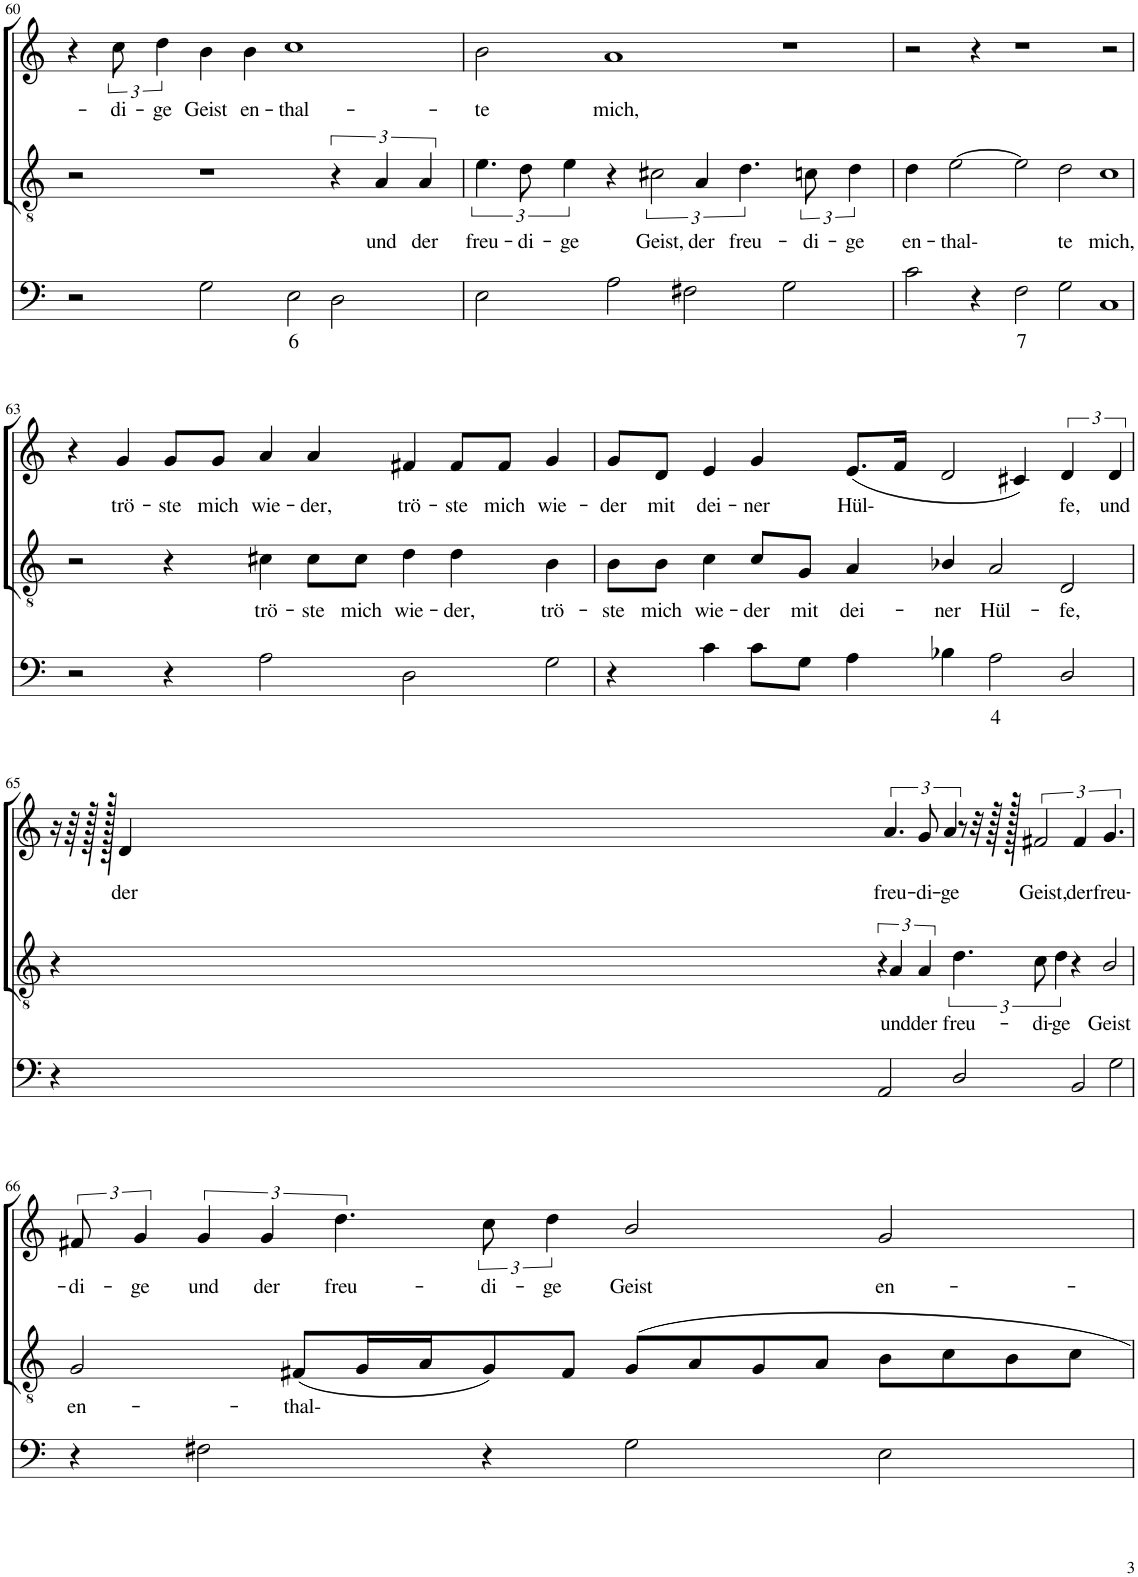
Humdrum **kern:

**kern	**text	**kern	**text	**kern	**text
*part3	*part3	*part2	*part2	*part1	*part1
*staff3	*staff3	*staff2	*staff2	*staff1	*staff1
*I"Continuo	*	*I"Tenor	*	*I"Soprano	*
!!LO:PB:g=z
*clefF4	*	*clefGv2	*	*clefG2	*
*k[]	*	*k[]	*	*k[]	*
*M4/2	*	*M4/2	*	*M4/2	*
=60	=60	=60	=60	=60	=60
2r	.	2r	.	4r	.
!	!	!	!	!	!LO:LY:b
.	.	.	.	12cc\	di-
!	!	!	!	!	!LO:LY:b
.	.	.	.	6dd\	ge
!	!	!	!	!	!LO:LY:b
2G\	.	1r	.	4b\	Geist
!	!	!	!	!	!LO:LY:b
.	.	.	.	4b\	en-
!	!LO:LY:b	!	!	!	!LO:LY:b
2E\	6	.	.	1cc	thal-
2D\	.	6r	.	.	.
!	!	!	!LO:LY:b	!	!
.	.	6A/	und	.	.
!	!	!	!LO:LY:b	!	!
.	.	6A/	der	.	.
=61	=61	=61	=61	=61	=61
!	!	!	!LO:LY:b	!	!LO:LY:b
2E\	.	6.e\	freu-	2b\	te
!	!	!	!LO:LY:b	!	!
.	.	12d\	di-	.	.
!	!	!	!LO:LY:b	!	!
.	.	6e\	ge	.	.
!	!	!	!	!	!LO:LY:b
2A\	.	4r	.	1a	mich,
!	!	!	!LO:LY:b	!	!
.	.	3c#X\	Geist,	.	.
2F#X\	.	.	.	.	.
!	!	!	!LO:LY:b	!	!
.	.	6A/	der	.	.
!	!	!	!LO:LY:b	!	!
.	.	6.d\	freu-	.	.
2G\	.	4ryy	.	2r	.
!	!	!	!LO:LY:b	!	!
.	.	12cn\	di-	.	.
!	!	!	!LO:LY:b	!	!
.	.	6d\	ge	.	.
=62	=62	=62	=62	=62	=62
!	!	!	!LO:LY:b	!	!
2c\	.	4d\	en-	2r	.
!	!	!	!LO:LY:b	!	!
.	.	[2e\	thal-	.	.
4r	.	.	.	2r	.
!	!LO:LY:b	!	!	!	!
2F\	7	2e\]	.	.	.
.	.	.	.	4r	.
!	!	!	!LO:LY:b	!	!
2G\	.	2d\	te	1r	.
!	!	!	!LO:LY:b	!	!
[4C	.	[4c	mich,	.	.
2ryy	.	2ryy	.	.	.
.	.	.	.	4r	.
!!LO:LB:g=z
=63	=63	=63	=63	=63	=63
2r	.	2r	.	4r	.
.	.	.	.	4r	.
!	!	!	!	!	!LO:LY:b
2.C]	.	2.c]	.	4g/	trö-
!	!	!	!	!	!LO:LY:b
.	.	.	.	8g/L	ste
!	!	!	!	!	!LO:LY:b
.	.	.	.	8g/J	mich
!	!	!	!	!	!LO:LY:b
.	.	.	.	4a/	wie-
!	!	!	!	!	!LO:LY:b
4r	.	4r	.	4a/	der,
!	!	!	!LO:LY:b	!	!LO:LY:b
2A\	.	4c#X\	trö-	4f#X/	trö-
!	!	!	!LO:LY:b	!	!LO:LY:b
.	.	8c#\L	ste	8f#/L	ste
!	!	!	!LO:LY:b	!	!LO:LY:b
.	.	8c#\J	mich	8f#/J	mich
!	!	!	!LO:LY:b	!	!LO:LY:b
2D\	.	4d\	wie-	4g/	wie-
!	!	!	!LO:LY:b	!	!
.	.	4d\	der,	2ryy	.
!	!	!	!LO:LY:b	!	!
[4G\	.	4B\	trö-	.	.
=64	=64	=64	=64	=64	=64
!	!	!	!LO:LY:b	!	!LO:LY:b
4r	.	8B\L	ste	8g/L	der
!	!	!	!LO:LY:b	!	!LO:LY:b
.	.	8B\J	mich	8d/J	mit
!	!	!	!LO:LY:b	!	!LO:LY:b
4G\]	.	4c\	wie-	4e/	dei-
!	!	!	!LO:LY:b	!	!LO:LY:b
4c\	.	8c/L	der	4g/	ner
!	!	!	!LO:LY:b	!	!
.	.	8G/J	mit	.	.
!	!	!	!LO:LY:b	!	!LO:LY:b
8c\L	.	4A/	dei-	(8.e/L	Hül-
8G\J	.	.	.	.	.
.	.	.	.	16f/Jk	.
!	!	!	!LO:LY:b	!	!
4A\	.	4B-X/	ner	2d/	.
!	!	!	!LO:LY:b	!	!
4B-X\	.	2A/	Hül-	.	.
!	!LO:LY:b	!	!	!	!
2A\	4	.	.	4c#X/)	.
!	!	!	!LO:LY:b	!	!LO:LY:b
.	.	[4D/	fe,	6d/	fe,
!	!	!	!	!	!LO:LY:b
.	.	.	.	[12d/	und
[4D/	.	4ryy	.	4ryy	.
!!LO:LB:g=z
=65	=65	=65	=65	=65	=65
4r	.	4r	.	16r	.
.	.	.	.	12d/]	.
.	.	.	.	64r	.
.	.	.	.	256r	.
.	.	.	.	1024r	.
!	!	!	!	!	!LO:LY:b
.	.	.	.	4d/	der
4D/]	.	4D/]	.	.	.
!	!	!	!	!	!LO:LY:b
.	.	.	.	6.a/	freu-
2AA/	.	6r	.	.	.
!	!	!	!	!	!LO:LY:b
.	.	.	.	12g/	di-
!	!	!	!LO:LY:b	!	!
.	.	6A/	und	.	.
!	!	!	!	!	!LO:LY:b
.	.	.	.	6a/	ge
!	!	!	!LO:LY:b	!	!
.	.	6A/	der	.	.
.	.	.	.	8r	.
!	!	!	!LO:LY:b	!	!
2D/	.	6.d\	freu-	.	.
.	.	.	.	32r	.
.	.	.	.	128r	.
.	.	.	.	512r	.
!	!	!	!	!	!LO:LY:b
.	.	.	.	3f#X/	Geist,
!	!	!	!LO:LY:b	!	!
.	.	12c\	di-	.	.
!	!	!	!LO:LY:b	!	!
.	.	6d\	ge	.	.
!	!	!	!	!	!LO:LY:b
.	.	.	.	6f#/	der
2BB/	.	4r	.	.	.
!	!	!	!	!	!LO:LY:b
.	.	.	.	6.g/	freu-
!	!	!	!LO:LY:b	!	!
.	.	2B/	Geist	.	.
.	.	.	.	3072%1283ryy	.
[4G\	.	.	.	.	.
!!LO:LB:g=z
=66	=66	=66	=66	=66	=66
!	!	!	!LO:LY:b	!	!LO:LY:b
4r	.	2G/	en-	12f#X/	di-
!	!	!	!	!	!LO:LY:b
.	.	.	.	6g/	ge
!	!	!	!	!	!LO:LY:b
4G\]	.	.	.	6g/	und
!	!	!	!	!	!LO:LY:b
.	.	.	.	6g/	der
!	!	!	!LO:LY:b	!	!
2F#X\	.	(8F#X/L	thal-	.	.
!	!	!	!	!	!LO:LY:b
.	.	.	.	[6dd\	freu-
.	.	16G/L	.	.	.
.	.	16A/J	.	.	.
!	!	!	!	!	!LO:LY:b
.	.	8G/)	.	12cc\	di-
.	.	.	.	12dd\]	.
.	.	8F#/J	.	.	.
!	!	!	!	!	!LO:LY:b
.	.	.	.	6dd\	ge
4r	.	8G/L	.	.	.
!	!	!	!	!	!LO:LY:b
.	.	.	.	2b/	Geist
.	.	8A/	.	.	.
2G\	.	8G/	.	.	.
.	.	8A/J	.	.	.
.	.	8B\L	.	.	.
!	!	!	!	!	!LO:LY:b
.	.	.	.	2g/	en-
.	.	8c\	.	.	.
2E\	.	8B\	.	.	.
.	.	8c\J	.	.	.
.	.	4ryy	.	.	.
.	.	.	.	6ryy	.
=	=	=	=	=	=
*-	*-	*-	*-	*-	*-
